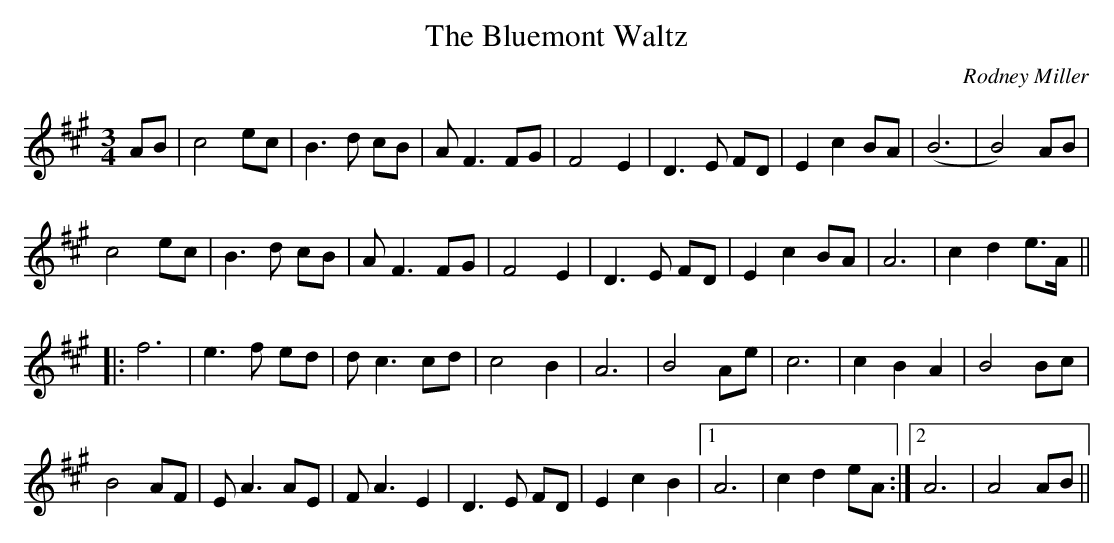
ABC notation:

X:1
T:The Bluemont Waltz
C:Rodney Miller
M:3/4
L:1/8
K:A
AB|c4 ec|B3 d cB|A F3 FG|F4 E2|\
D3 E FD|E2 c2 BA|(B6|B4)AB|
c4 ec|B3 d cB|A F3 FG|F4 E2|\
D3 E FD|E2 c2 BA|A6|c2 d2 e>A||
|:f6|e3 f ed|d c3 cd|c4 B2|\
A6|B4 Ae|c6|c2 B2 A2|B4 Bc|
B4 AF|E A3 AE|F A3 E2|D3 E FD|\
E2 c2 B2|1 A6|c2 d2 eA:|2 A6|A4 AB ||
